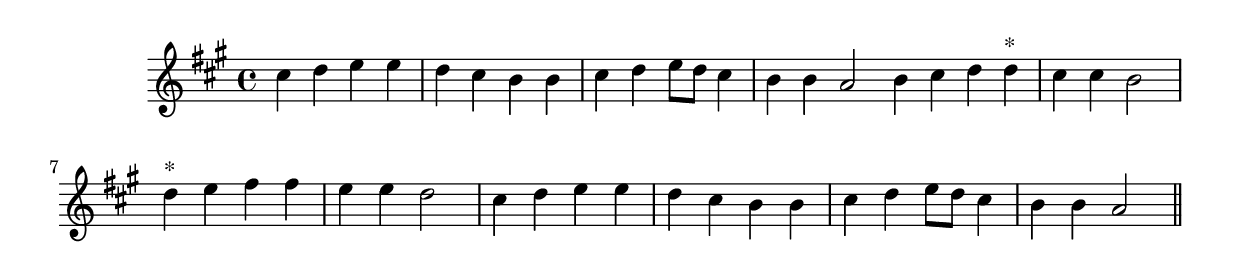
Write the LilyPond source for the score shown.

\version "2.14.0"
%{\header {
  title = "Chorale, `Jesu, meiner Seelen Wonne'"
  composer = "J.S. Bach"
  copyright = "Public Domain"
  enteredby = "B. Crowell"
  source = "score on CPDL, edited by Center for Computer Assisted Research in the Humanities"
}%}
\score{{\key a \major
\time 4/4
%{\tempo 4=120
%}\relative cis'' {
  cis4 d e e | d cis b b | cis d e8 d cis4 | b b a2 \bar ":|"
  b4 cis d d^\markup{"*"} | cis cis b2 | d4^\markup{"*"} e fis fis | e e d2 |
  cis4 d e e | d cis b b | cis d e8 d cis4 | b b a2
  \bar "||"
}
}}